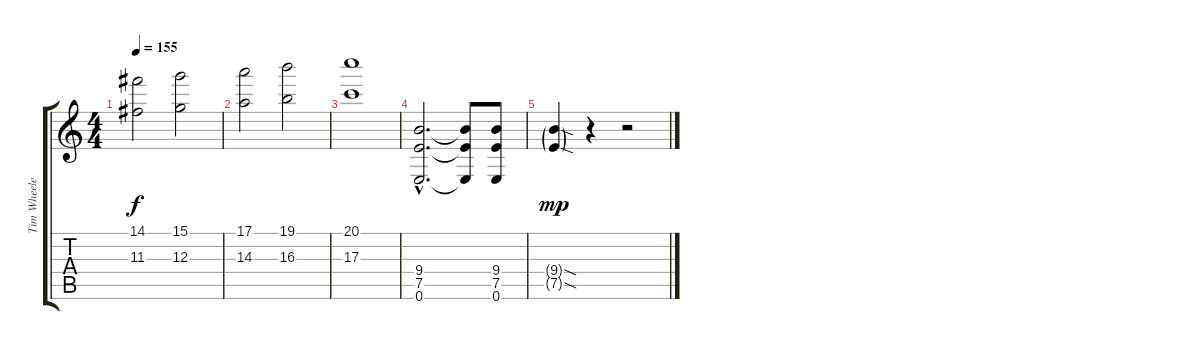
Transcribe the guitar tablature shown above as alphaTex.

\track ("Tim Wheeler" "Tim Wheele") {instrument distortionguitar}
\staff {score tabs}
\tuning (E4 B3 G3 D3 A2 E2) {hide}
\ts (4 4)
\tempo 155
\clef g2
\ks c
(14.1 11.3).2{dy f} (15.1 12.3).2 |
(17.1 14.3).2 (19.1 16.3).2 |
(20.1 17.3).1 |
(9.4{hac} 7.5{hac} 0.6{hac}).2{d} (9.4{t} 7.5{t} 0.6{t}).8 (9.4 7.5 0.6).8 |
(9.4{sod g} 7.5{sod g}).4{dy mp} r.4 r.2
